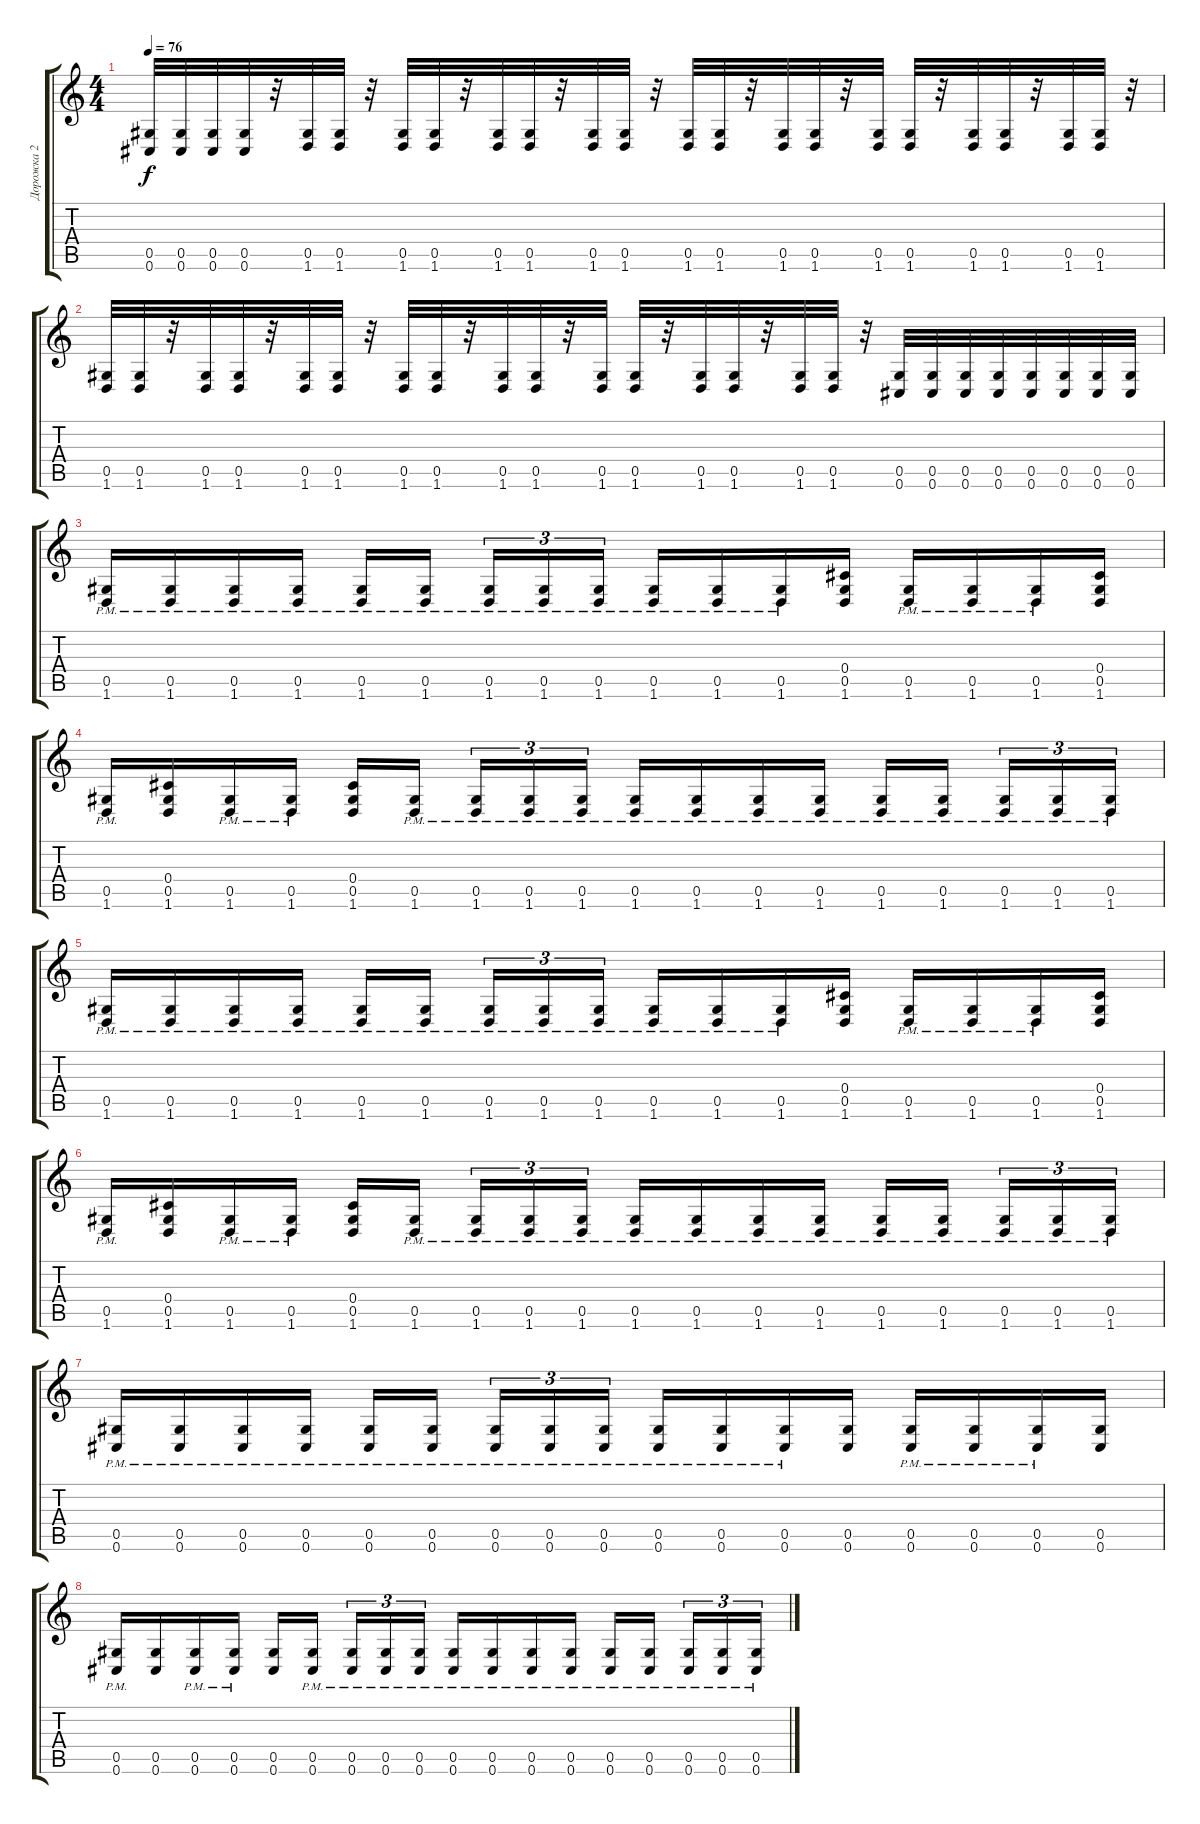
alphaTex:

\track ("Дорожка 2" "Дорожка 2") {instrument distortionguitar}
\staff {score tabs}
\tuning (Eb4 Bb3 Gb3 Db3 Ab2 Db2) {hide}
\ts (4 4)
\tempo 76
\clef g2
\ks c
(0.5 0.6).32{dy f} (0.5 0.6).32 (0.5 0.6).32 (0.5 0.6).32 r.32 (0.5 1.6).32 (0.5 1.6).32 r.32 (0.5 1.6).32 (0.5 1.6).32 r.32 (0.5 1.6).32 (0.5 1.6).32 r.32 (0.5 1.6).32 (0.5 1.6).32 r.32 (0.5 1.6).32 (0.5 1.6).32 r.32 (0.5 1.6).32 (0.5 1.6).32 r.32 (0.5 1.6).32 (0.5 1.6).32 r.32 (0.5 1.6).32 (0.5 1.6).32 r.32 (0.5 1.6).32 (0.5 1.6).32 r.32 |
(0.5 1.6).32 (0.5 1.6).32 r.32 (0.5 1.6).32 (0.5 1.6).32 r.32 (0.5 1.6).32 (0.5 1.6).32 r.32 (0.5 1.6).32 (0.5 1.6).32 r.32 (0.5 1.6).32 (0.5 1.6).32 r.32 (0.5 1.6).32 (0.5 1.6).32 r.32 (0.5 1.6).32 (0.5 1.6).32 r.32 (0.5 1.6).32 (0.5 1.6).32 r.32 (0.5 0.6).32 (0.5 0.6).32 (0.5 0.6).32 (0.5 0.6).32 (0.5 0.6).32 (0.5 0.6).32 (0.5 0.6).32 (0.5 0.6).32 |
(0.5{pm} 1.6{pm}).16 (0.5{pm} 1.6{pm}).16 (0.5{pm} 1.6{pm}).16 (0.5{pm} 1.6{pm}).16 (0.5{pm} 1.6{pm}).16 (0.5{pm} 1.6{pm}).16 (0.5{pm} 1.6{pm}).16{tu (3 2)} (0.5{pm} 1.6{pm}).16{tu (3 2)} (0.5{pm} 1.6{pm}).16{tu (3 2)} (0.5{pm} 1.6{pm}).16 (0.5{pm} 1.6{pm}).16 (0.5{pm} 1.6{pm}).16 (0.4 0.5 1.6).16 (0.5{pm} 1.6{pm}).16 (0.5{pm} 1.6{pm}).16 (0.5{pm} 1.6{pm}).16 (0.4 0.5 1.6).16 |
(0.5{pm} 1.6{pm}).16 (0.4 0.5 1.6).16 (0.5{pm} 1.6{pm}).16 (0.5{pm} 1.6{pm}).16 (0.4 0.5 1.6).16 (0.5{pm} 1.6{pm}).16 (0.5{pm} 1.6{pm}).16{tu (3 2)} (0.5{pm} 1.6{pm}).16{tu (3 2)} (0.5{pm} 1.6{pm}).16{tu (3 2)} (0.5{pm} 1.6{pm}).16 (0.5{pm} 1.6{pm}).16 (0.5{pm} 1.6{pm}).16 (0.5{pm} 1.6{pm}).16 (0.5{pm} 1.6{pm}).16 (0.5{pm} 1.6{pm}).16 (0.5{pm} 1.6{pm}).16{tu (3 2)} (0.5{pm} 1.6{pm}).16{tu (3 2)} (0.5{pm} 1.6{pm}).16{tu (3 2)} |
(0.5{pm} 1.6{pm}).16 (0.5{pm} 1.6{pm}).16 (0.5{pm} 1.6{pm}).16 (0.5{pm} 1.6{pm}).16 (0.5{pm} 1.6{pm}).16 (0.5{pm} 1.6{pm}).16 (0.5{pm} 1.6{pm}).16{tu (3 2)} (0.5{pm} 1.6{pm}).16{tu (3 2)} (0.5{pm} 1.6{pm}).16{tu (3 2)} (0.5{pm} 1.6{pm}).16 (0.5{pm} 1.6{pm}).16 (0.5{pm} 1.6{pm}).16 (0.4 0.5 1.6).16 (0.5{pm} 1.6{pm}).16 (0.5{pm} 1.6{pm}).16 (0.5{pm} 1.6{pm}).16 (0.4 0.5 1.6).16 |
(0.5{pm} 1.6{pm}).16 (0.4 0.5 1.6).16 (0.5{pm} 1.6{pm}).16 (0.5{pm} 1.6{pm}).16 (0.4 0.5 1.6).16 (0.5{pm} 1.6{pm}).16 (0.5{pm} 1.6{pm}).16{tu (3 2)} (0.5{pm} 1.6{pm}).16{tu (3 2)} (0.5{pm} 1.6{pm}).16{tu (3 2)} (0.5{pm} 1.6{pm}).16 (0.5{pm} 1.6{pm}).16 (0.5{pm} 1.6{pm}).16 (0.5{pm} 1.6{pm}).16 (0.5{pm} 1.6{pm}).16 (0.5{pm} 1.6{pm}).16 (0.5{pm} 1.6{pm}).16{tu (3 2)} (0.5{pm} 1.6{pm}).16{tu (3 2)} (0.5{pm} 1.6{pm}).16{tu (3 2)} |
(0.5{pm} 0.6{pm}).16 (0.5{pm} 0.6{pm}).16 (0.5{pm} 0.6{pm}).16 (0.5{pm} 0.6{pm}).16 (0.5{pm} 0.6{pm}).16 (0.5{pm} 0.6{pm}).16 (0.5{pm} 0.6{pm}).16{tu (3 2)} (0.5{pm} 0.6{pm}).16{tu (3 2)} (0.5{pm} 0.6{pm}).16{tu (3 2)} (0.5{pm} 0.6{pm}).16 (0.5{pm} 0.6{pm}).16 (0.5{pm} 0.6{pm}).16 (0.5 0.6).16 (0.5{pm} 0.6{pm}).16 (0.5{pm} 0.6{pm}).16 (0.5{pm} 0.6{pm}).16 (0.5 0.6).16 |
(0.5{pm} 0.6{pm}).16 (0.5 0.6).16 (0.5{pm} 0.6{pm}).16 (0.5{pm} 0.6{pm}).16 (0.5 0.6).16 (0.5{pm} 0.6{pm}).16 (0.5{pm} 0.6{pm}).16{tu (3 2)} (0.5{pm} 0.6{pm}).16{tu (3 2)} (0.5{pm} 0.6{pm}).16{tu (3 2)} (0.5{pm} 0.6{pm}).16 (0.5{pm} 0.6{pm}).16 (0.5{pm} 0.6{pm}).16 (0.5{pm} 0.6{pm}).16 (0.5{pm} 0.6{pm}).16 (0.5{pm} 0.6{pm}).16 (0.5{pm} 0.6{pm}).16{tu (3 2)} (0.5{pm} 0.6{pm}).16{tu (3 2)} (0.5{pm} 0.6{pm}).16{tu (3 2)}
